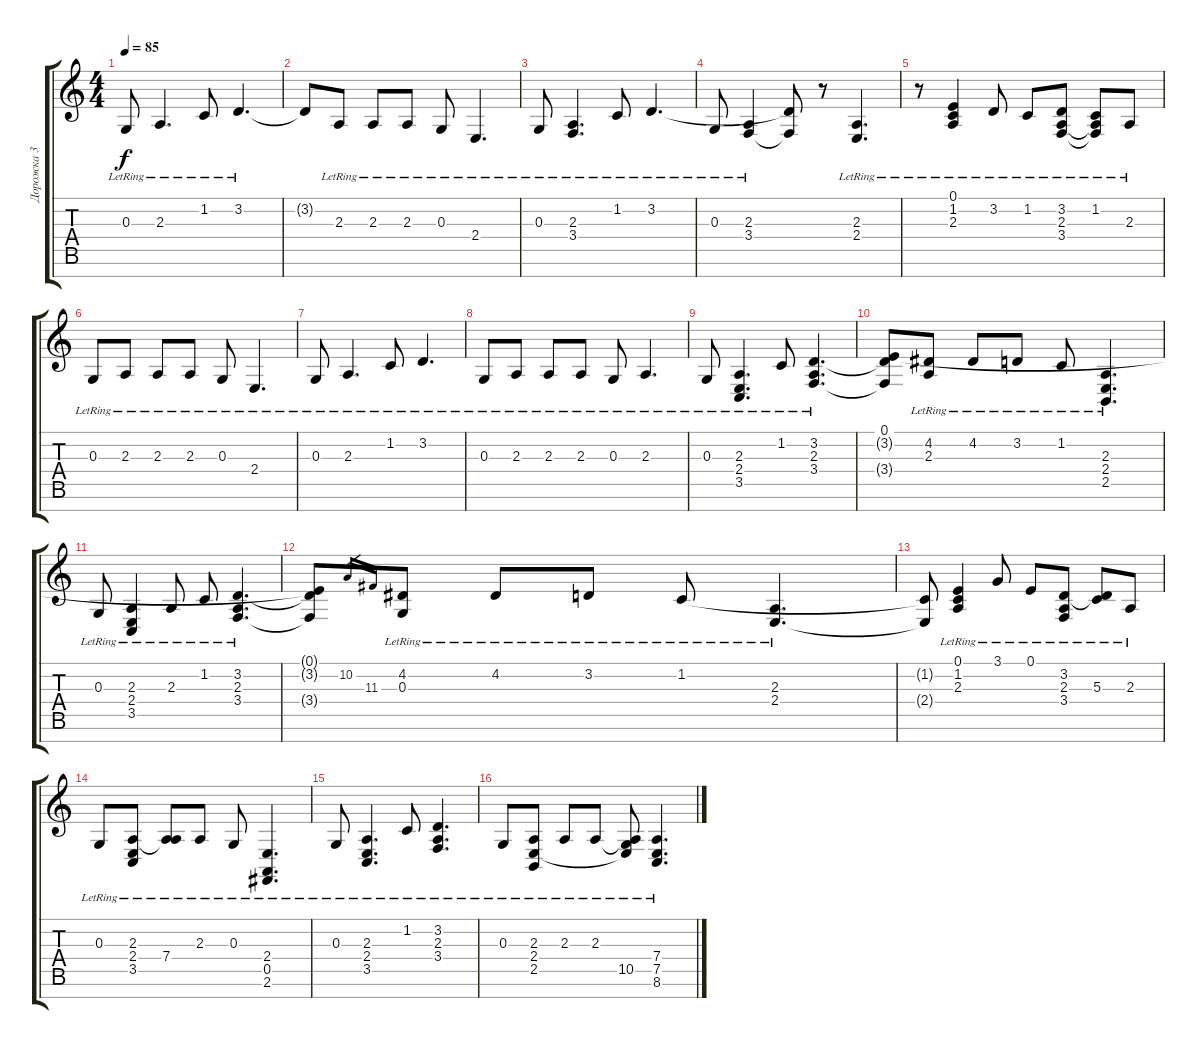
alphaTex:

\track ("Дорожка 3" "Дорожка 3") {instrument brightacousticpiano}
\staff {score tabs}
\tuning (E4 B3 G3 D3 A2 E2 B1) {hide}
\ts (4 4)
\tempo 85
\clef g2
\ks c
0.3{lr}.8{dy f} 2.3{lr}.4{d} 1.2{lr}.8 3.2{lr}.4{d} |
3.2{t}.8 2.3{lr}.8 2.3{lr}.8 2.3{lr}.8 0.3{lr}.8 2.4{lr}.4{d} |
0.3{lr}.8 (2.3{lr} 3.4{lr}).4{d} 1.2{lr}.8 3.2{lr}.4{d} |
0.3{lr}.8 (2.3{lr} 3.4{lr}).4 (3.2{t} 3.4{t}).8 r.8 (2.3{lr} 2.4{lr}).4{d} |
r.8 (0.1{lr} 1.2{lr} 2.3{lr}).4 3.2{lr}.8 1.2{lr}.8 (3.2{lr} 2.3{lr} 3.4{lr}).8 (1.2{lr} 2.3{t} 3.4{t}).8 2.3{lr}.8 |
0.3{lr}.8 2.3{lr}.8 2.3{lr}.8 2.3{lr}.8 0.3{lr}.8 2.4{lr}.4{d} |
0.3{lr}.8 2.3{lr}.4{d} 1.2{lr}.8 3.2{lr}.4{d} |
0.3{lr}.8 2.3{lr}.8 2.3{lr}.8 2.3{lr}.8 0.3{lr}.8 2.3{lr}.4{d} |
0.3{lr}.8 (2.3{lr} 2.4{lr} 3.5{lr}).4{d} 1.2{lr}.8 (3.2{lr} 2.3{lr} 3.4{lr}).4{d} |
(0.1 3.2{t} 3.4{t}).8 (4.2{lr} 2.3{lr}).8 4.2{lr}.8 3.2{lr}.8 1.2{lr}.8 (2.3{lr} 2.4{lr} 2.5{lr}).4{d} |
0.3{lr}.8 (2.3{lr} 2.4{lr} 3.5{lr}).4 2.3{lr}.8 1.2{lr}.8 (3.2{lr} 2.3{lr} 3.4{lr}).4{d} |
(0.1{t} 3.2{t} 3.4{t}).8 10.2.16{gr} 11.3.16{gr} (4.2{lr} 0.3{lr}).8 4.2{lr}.8 3.2{lr}.8 1.2{lr}.8 (2.3{lr} 2.4{lr}).4{d} |
(1.2{t} 2.4{t}).8 (0.1{lr} 1.2{lr} 2.3{lr}).4 3.1{lr}.8 0.1{lr}.8 (3.2{lr} 2.3{lr} 3.4{lr}).8 (3.2{lr t} 5.3{lr}).8 2.3{lr}.8 |
0.3{lr}.8 (2.3{lr} 2.4{lr} 3.5{lr}).8 (2.3{lr t} 7.4{lr}).8 2.3{lr}.8 0.3{lr}.8 (2.4{lr} 0.5{lr} 2.6{lr}).4{d} |
0.3{lr}.8 (2.3{lr} 2.4{lr} 3.5{lr}).4{d} 1.2{lr}.8 (3.2{lr} 2.3{lr} 3.4{lr}).4{d} |
0.3{lr}.8 (2.3{lr} 2.4{lr} 2.5{lr}).8 2.3{lr}.8 2.3{lr}.8 (2.3{t} 2.4{t} 10.5{lr}).8 (7.4{lr} 7.5{lr} 8.6{lr}).4{d}
